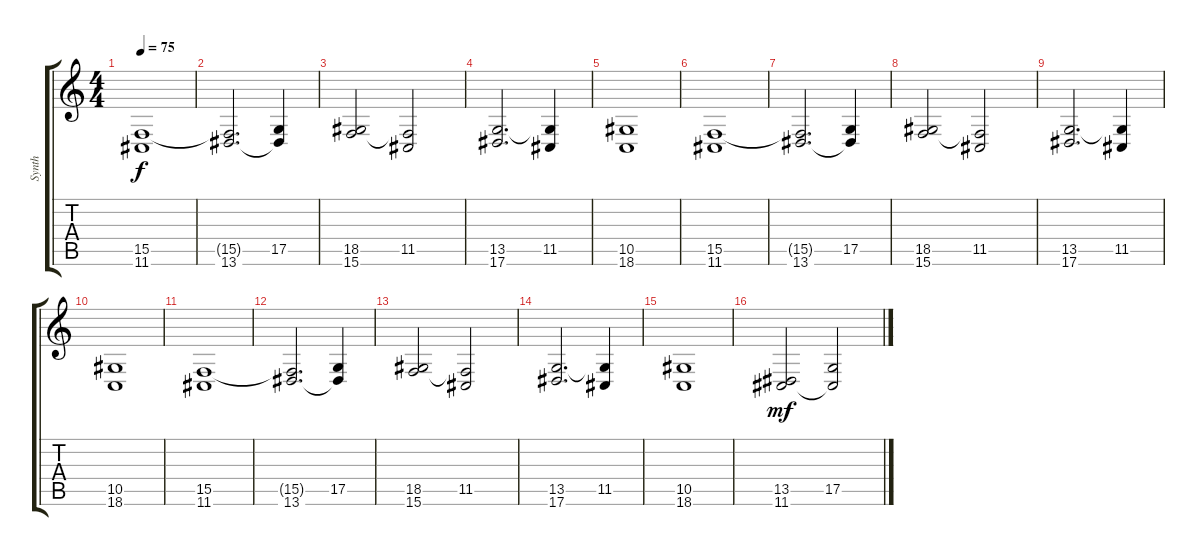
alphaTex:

\track ("Synth" "Synth") {instrument pad5bowed}
\staff {score tabs}
\tuning (E4 B3 G3 D3 D2 D2) {hide}
\ts (4 4)
\tempo 75
\clef g2
\ks c
(15.5 11.6).1{dy f} |
(15.5{t} 13.6).2{d} (17.5 13.6{t}).4 |
(18.5 15.6).2 (11.5 15.6{t}).2 |
(13.5 17.6).2{d} (11.5 17.6{t}).4 |
(10.5 18.6).1 |
(15.5 11.6).1 |
(15.5{t} 13.6).2{d} (17.5 13.6{t}).4 |
(18.5 15.6).2 (11.5 15.6{t}).2 |
(13.5 17.6).2{d} (11.5 17.6{t}).4 |
(10.5 18.6).1 |
(15.5 11.6).1 |
(15.5{t} 13.6).2{d} (17.5 13.6{t}).4 |
(18.5 15.6).2 (11.5 15.6{t}).2 |
(13.5 17.6).2{d} (11.5 17.6{t}).4 |
(10.5 18.6).1 |
(13.5 11.6).2{dy mf} (17.5 11.6{t}).2
